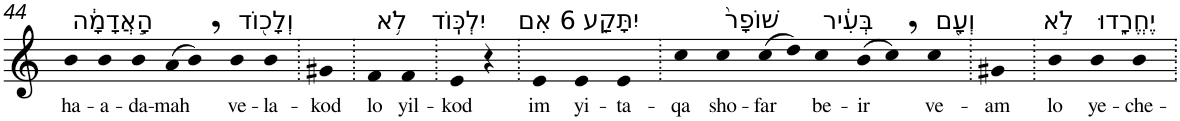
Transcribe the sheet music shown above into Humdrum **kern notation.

**kern	**text
*part1	*part1
*staff1	*staff1
*I"Piano	*
*I'Pno	*
!!LO:PB:g=z
*clefG2	*
*k[]	*
=44	=44
!LO:TX:a:t=הָ֣אֲדָמָ֔ה	!
!	!LO:LY:b
4b	ha-
!	!LO:LY:b
4b	-a-
!	!LO:LY:b
4b	-da-
!	!LO:LY:b
(>8a	-mah
8b,)	.
!LO:TX:a:t=וְלָכ֖וֹד	!
!	!LO:LY:b
4b	ve-
!	!LO:LY:b
4b	-la-
=45.	=45.
!	!LO:LY:b
4g#X	-kod
=46.	=46.
!LO:TX:a:t=לֹ֥א	!
!	!LO:LY:b
4f	lo
!LO:TX:a:t=יִלְכּֽוֹד	!
!	!LO:LY:b
4f	yil-
=47.	=47.
!	!LO:LY:b
4e	-kod
4r	.
=48.	=48.
!LO:TX:a:t=6 אִם	!
!	!LO:LY:b
4e	im
!LO:TX:a:t=יִתָּקַ֤ע	!
!	!LO:LY:b
4e	yi-
!	!LO:LY:b
4e	-ta-
=49.	=49.
!	!LO:LY:b
4cc	-qa
!LO:TX:a:t=שׁוֹפָר֙	!
!	!LO:LY:b
4cc	sho-
!	!LO:LY:b
(>8cc	-far
8dd)	.
!LO:TX:a:t=בְּעִ֔יר	!
!	!LO:LY:b
4cc	be-
!	!LO:LY:b
(>8b	-ir
8cc,)	.
!LO:TX:a:t=וְעָ֖ם	!
!	!LO:LY:b
4cc	ve-
=50.	=50.
!	!LO:LY:b
4g#X	-am
=51.	=51.
!LO:TX:a:t=לֹ֣א	!
!	!LO:LY:b
4b	lo
!LO:TX:a:t=יֶחֱרָ֑דוּ	!
!	!LO:LY:b
4b	ye-
!	!LO:LY:b
4b	-che-
=.	=.
*-	*-
